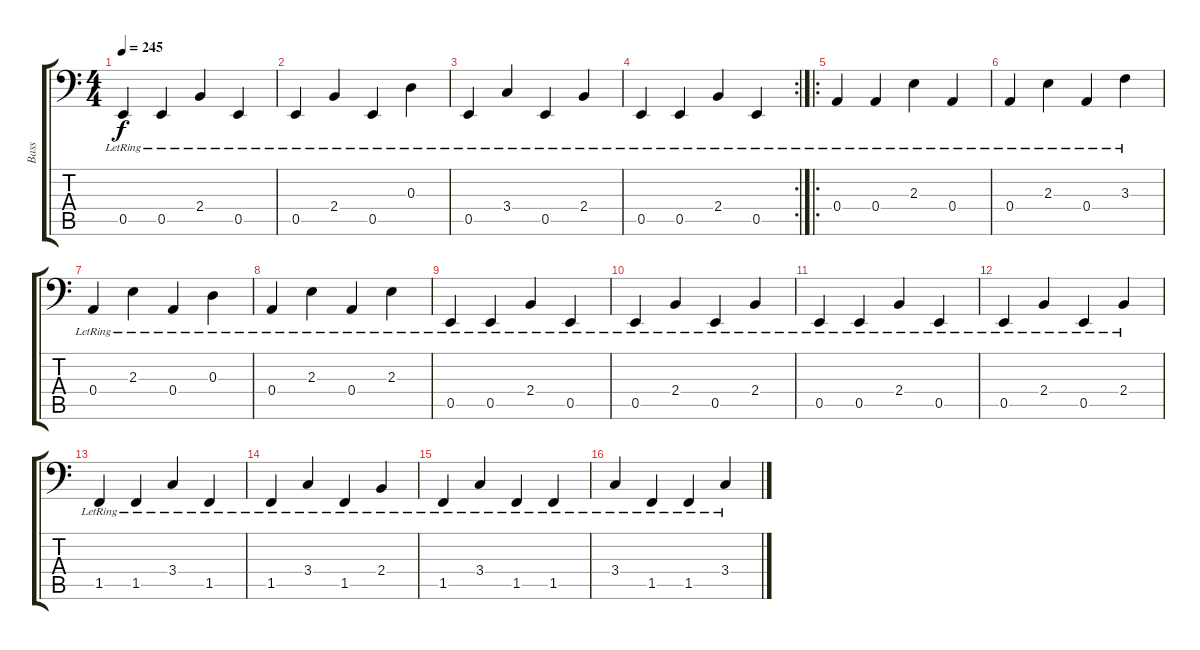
\track ("Bass" "Bass") {instrument electricbassfinger}
\staff {score tabs}
\tuning (C3 G2 D2 A1 E1 B0) {hide}
\ts (4 4)
\tempo 245
\clef f4
\ks c
0.5{lr}.4{dy f} 0.5{lr}.4 2.4{lr}.4 0.5{lr}.4 |
0.5{lr}.4 2.4{lr}.4 0.5{lr}.4 0.3{lr}.4 |
0.5{lr}.4 3.4{lr}.4 0.5{lr}.4 2.4{lr}.4 |
\rc 2
0.5{lr}.4 0.5{lr}.4 2.4{lr}.4 0.5{lr}.4 |
\ro
0.4{lr}.4 0.4{lr}.4 2.3{lr}.4 0.4{lr}.4 |
0.4{lr}.4 2.3{lr}.4 0.4{lr}.4 3.3{lr}.4 |
0.4{lr}.4 2.3{lr}.4 0.4{lr}.4 0.3{lr}.4 |
0.4{lr}.4 2.3{lr}.4 0.4{lr}.4 2.3{lr}.4 |
0.5{lr}.4 0.5{lr}.4 2.4{lr}.4 0.5{lr}.4 |
0.5{lr}.4 2.4{lr}.4 0.5{lr}.4 2.4{lr}.4 |
0.5{lr}.4 0.5{lr}.4 2.4{lr}.4 0.5{lr}.4 |
0.5{lr}.4 2.4{lr}.4 0.5{lr}.4 2.4{lr}.4 |
1.5{lr}.4 1.5{lr}.4 3.4{lr}.4 1.5{lr}.4 |
1.5{lr}.4 3.4{lr}.4 1.5{lr}.4 2.4{lr}.4 |
1.5{lr}.4 3.4{lr}.4 1.5{lr}.4 1.5{lr}.4 |
3.4{lr}.4 1.5{lr}.4 1.5{lr}.4 3.4{lr}.4
